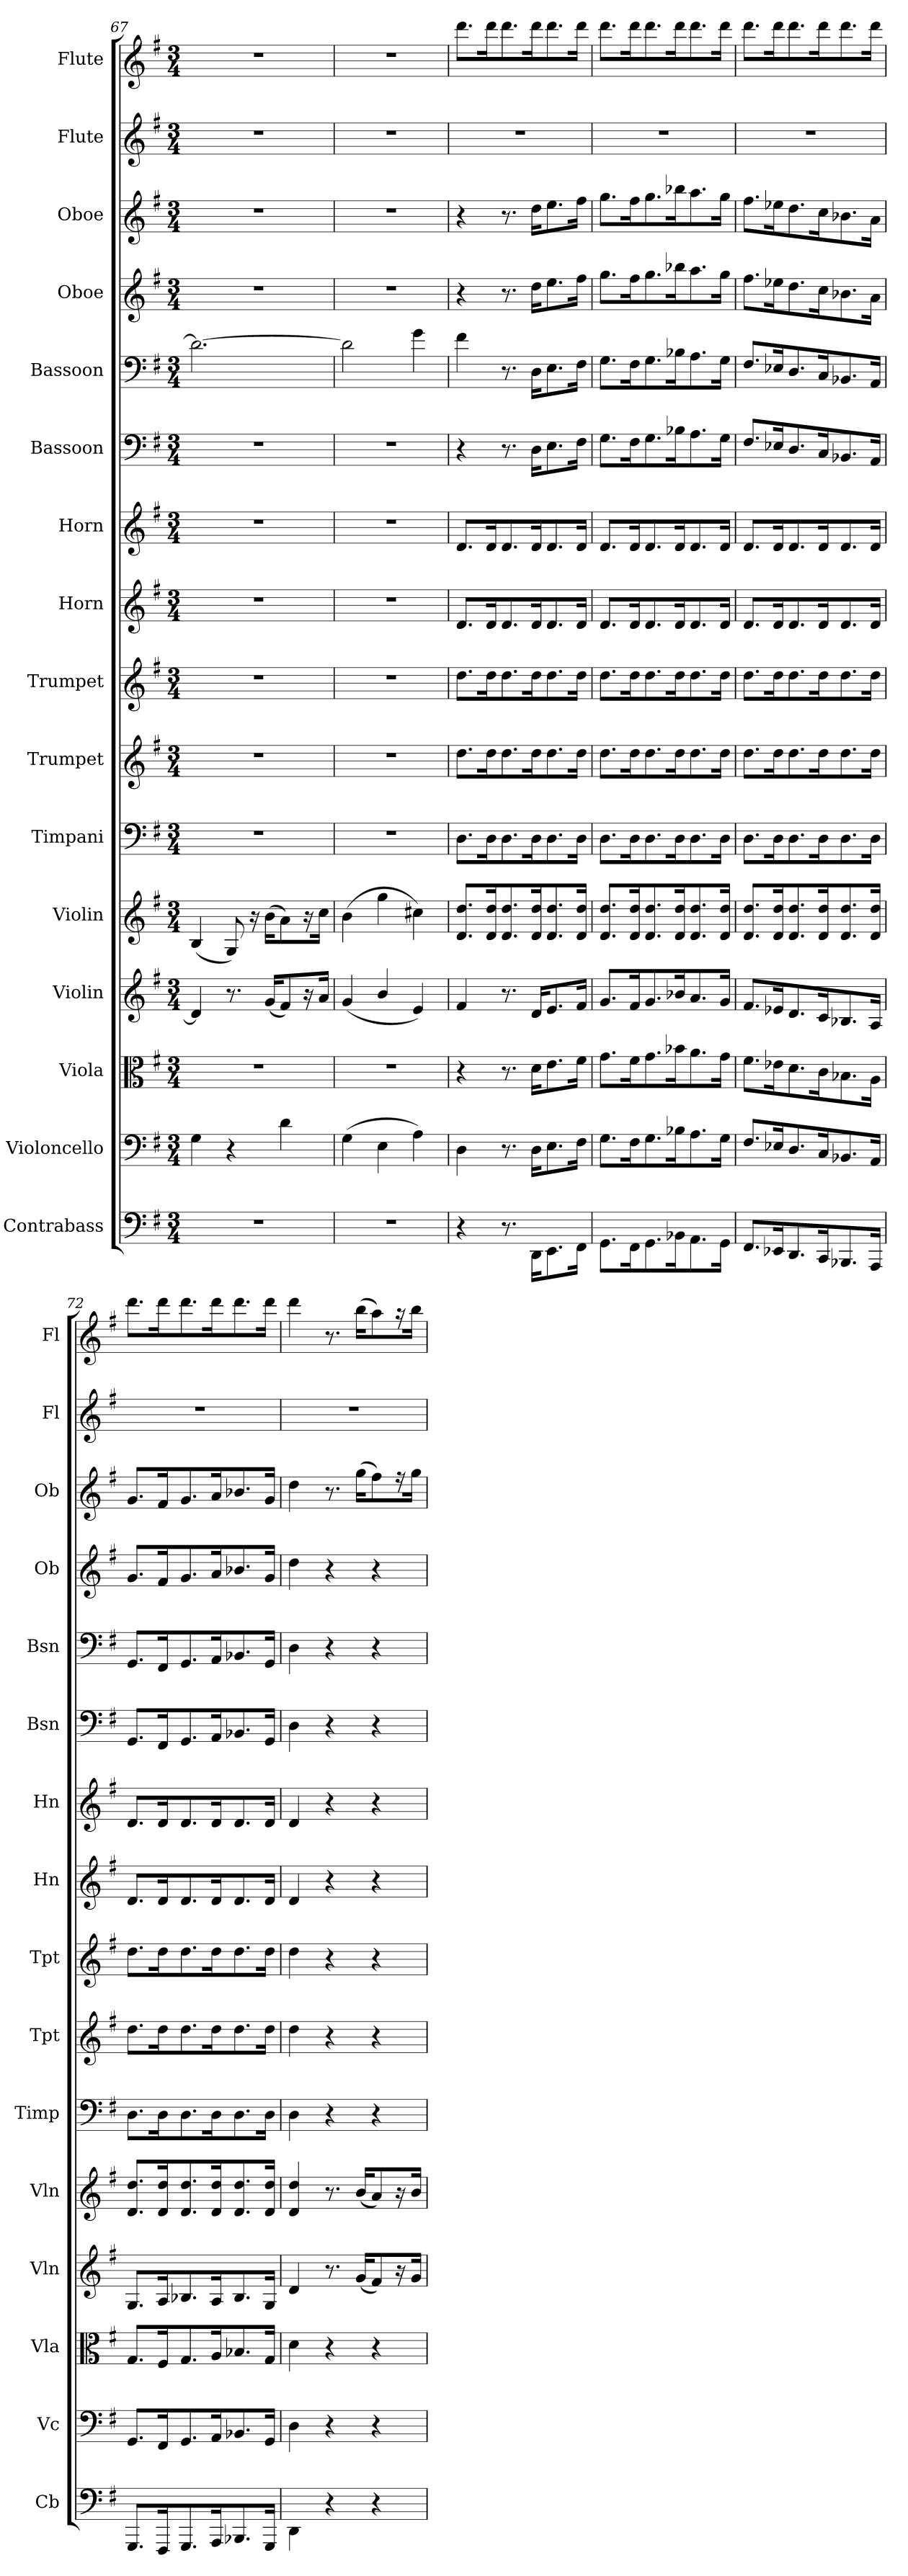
**kern	**kern	**kern	**kern	**kern	**kern	**kern	**kern	**kern	**kern	**kern	**kern	**kern	**kern	**kern	**kern
*part16	*part15	*part14	*part13	*part12	*part11	*part10	*part9	*part8	*part7	*part6	*part5	*part4	*part3	*part2	*part1
*staff16	*staff15	*staff14	*staff13	*staff12	*staff11	*staff10	*staff9	*staff8	*staff7	*staff6	*staff5	*staff4	*staff3	*staff2	*staff1
*I"Contrabass	*I"Violoncello	*I"Viola	*I"Violin	*I"Violin	*I"Timpani	*I"Trumpet	*I"Trumpet	*I"Horn	*I"Horn	*I"Bassoon	*I"Bassoon	*I"Oboe	*I"Oboe	*I"Flute	*I"Flute
*I'Cb	*I'Vc	*I'Vla	*I'Vln	*I'Vln	*I'Timp	*I'Tpt	*I'Tpt	*I'Hn	*I'Hn	*I'Bsn	*I'Bsn	*I'Ob	*I'Ob	*I'Fl	*I'Fl
*clefF4	*clefF4	*clefC3	*clefG2	*clefG2	*clefF4	*clefG2	*clefG2	*clefG2	*clefG2	*clefF4	*clefF4	*clefG2	*clefG2	*clefG2	*clefG2
*k[f#]	*k[f#]	*k[f#]	*k[f#]	*k[f#]	*k[f#]	*k[f#]	*k[f#]	*k[f#]	*k[f#]	*k[f#]	*k[f#]	*k[f#]	*k[f#]	*k[f#]	*k[f#]
*M3/4	*M3/4	*M3/4	*M3/4	*M3/4	*M3/4	*M3/4	*M3/4	*M3/4	*M3/4	*M3/4	*M3/4	*M3/4	*M3/4	*M3/4	*M3/4
=67	=67	=67	=67	=67	=67	=67	=67	=67	=67	=67	=67	=67	=67	=67	=67
2.r	4G\	2.r	4d/]	(4B/	2.r	2.r	2.r	2.r	2.r	2.r	2.d\_	2.r	2.r	2.r	2.r
.	4r	.	8.r	8G/)	.	.	.	.	.	.	.	.	.	.	.
.	.	.	.	16r	.	.	.	.	.	.	.	.	.	.	.
.	.	.	(16g/KL	(16b\KL	.	.	.	.	.	.	.	.	.	.	.
.	4d\	.	8f#/)	8a\)	.	.	.	.	.	.	.	.	.	.	.
.	.	.	16r	16r	.	.	.	.	.	.	.	.	.	.	.
.	.	.	16a/Jk	16cc\Jk	.	.	.	.	.	.	.	.	.	.	.
=68	=68	=68	=68	=68	=68	=68	=68	=68	=68	=68	=68	=68	=68	=68	=68
2.r	(4G\	2.r	(4g/	(4b\	2.r	2.r	2.r	2.r	2.r	2.r	2d\]	2.r	2.r	2.r	2.r
.	4E\	.	4b/	4gg\	.	.	.	.	.	.	.	.	.	.	.
.	4A\)	.	4e/)	4cc#X\)	.	.	.	.	.	.	4g\	.	.	.	.
=69	=69	=69	=69	=69	=69	=69	=69	=69	=69	=69	=69	=69	=69	=69	=69
4r	4D\	4r	4f#/	8.d/ 8.dd/L	8.D\L	8.dd\L	8.dd\L	8.d/L	8.d/L	4r	4f#\	4r	4r	2.r	8.ddd\L
.	.	.	.	16d/ 16dd/K	16D\K	16dd\K	16dd\K	16d/K	16d/K	.	.	.	.	.	16ddd\K
8.r	8.r	8.r	8.r	8.d/ 8.dd/	8.D\	8.dd\	8.dd\	8.d/	8.d/	8.r	8.r	8.r	8.r	.	8.ddd\
16DD\KL	16D\KL	16d\KL	16d/KL	16d/ 16dd/K	16D\K	16dd\K	16dd\K	16d/K	16d/K	16D\KL	16D\KL	16dd\KL	16dd\KL	.	16ddd\K
8.EE\	8.E\	8.e\	8.e/	8.d/ 8.dd/	8.D\	8.dd\	8.dd\	8.d/	8.d/	8.E\	8.E\	8.ee\	8.ee\	.	8.ddd\
16FF#\Jk	16F#\Jk	16f#\Jk	16f#/Jk	16d/ 16dd/Jk	16D\Jk	16dd\Jk	16dd\Jk	16d/Jk	16d/Jk	16F#\Jk	16F#\Jk	16ff#\Jk	16ff#\Jk	.	16ddd\Jk
=70	=70	=70	=70	=70	=70	=70	=70	=70	=70	=70	=70	=70	=70	=70	=70
8.GG\L	8.G\L	8.g\L	8.g/L	8.d/ 8.dd/L	8.D\L	8.dd\L	8.dd\L	8.d/L	8.d/L	8.G\L	8.G\L	8.gg\L	8.gg\L	2.r	8.ddd\L
16FF#\K	16F#\K	16f#\K	16f#/K	16d/ 16dd/K	16D\K	16dd\K	16dd\K	16d/K	16d/K	16F#\K	16F#\K	16ff#\K	16ff#\K	.	16ddd\K
8.GG\	8.G\	8.g\	8.g/	8.d/ 8.dd/	8.D\	8.dd\	8.dd\	8.d/	8.d/	8.G\	8.G\	8.gg\	8.gg\	.	8.ddd\
16BB-X\K	16B-X\K	16b-X\K	16b-X/K	16d/ 16dd/K	16D\K	16dd\K	16dd\K	16d/K	16d/K	16B-X\K	16B-X\K	16bb-X\K	16bb-X\K	.	16ddd\K
8.AA\	8.A\	8.a\	8.a/	8.d/ 8.dd/	8.D\	8.dd\	8.dd\	8.d/	8.d/	8.A\	8.A\	8.aa\	8.aa\	.	8.ddd\
16GG\Jk	16G\Jk	16g\Jk	16g/Jk	16d/ 16dd/Jk	16D\Jk	16dd\Jk	16dd\Jk	16d/Jk	16d/Jk	16G\Jk	16G\Jk	16gg\Jk	16gg\Jk	.	16ddd\Jk
=71	=71	=71	=71	=71	=71	=71	=71	=71	=71	=71	=71	=71	=71	=71	=71
8.FF#/L	8.F#/L	8.f#\L	8.f#/L	8.d/ 8.dd/L	8.D\L	8.dd\L	8.dd\L	8.d/L	8.d/L	8.F#/L	8.F#/L	8.ff#\L	8.ff#\L	2.r	8.ddd\L
16EE-X/K	16E-X/K	16e-X\K	16e-X/K	16d/ 16dd/K	16D\K	16dd\K	16dd\K	16d/K	16d/K	16E-X/K	16E-X/K	16ee-X\K	16ee-X\K	.	16ddd\K
8.DD/	8.D/	8.d\	8.d/	8.d/ 8.dd/	8.D\	8.dd\	8.dd\	8.d/	8.d/	8.D/	8.D/	8.dd\	8.dd\	.	8.ddd\
16CC/K	16C/K	16c\K	16c/K	16d/ 16dd/K	16D\K	16dd\K	16dd\K	16d/K	16d/K	16C/K	16C/K	16cc\K	16cc\K	.	16ddd\K
8.BBB-X/	8.BB-X/	8.B-X\	8.B-X/	8.d/ 8.dd/	8.D\	8.dd\	8.dd\	8.d/	8.d/	8.BB-X/	8.BB-X/	8.b-X\	8.b-X\	.	8.ddd\
16AAA/Jk	16AA/Jk	16A\Jk	16A/Jk	16d/ 16dd/Jk	16D\Jk	16dd\Jk	16dd\Jk	16d/Jk	16d/Jk	16AA/Jk	16AA/Jk	16a\Jk	16a\Jk	.	16ddd\Jk
=72	=72	=72	=72	=72	=72	=72	=72	=72	=72	=72	=72	=72	=72	=72	=72
8.GGG/L	8.GG/L	8.G/L	8.G/L	8.d/ 8.dd/L	8.D\L	8.dd\L	8.dd\L	8.d/L	8.d/L	8.GG/L	8.GG/L	8.g/L	8.g/L	2.r	8.ddd\L
16FFF#/K	16FF#/K	16F#/K	16A/K	16d/ 16dd/K	16D\K	16dd\K	16dd\K	16d/K	16d/K	16FF#/K	16FF#/K	16f#/K	16f#/K	.	16ddd\K
8.GGG/	8.GG/	8.G/	8.B-X/	8.d/ 8.dd/	8.D\	8.dd\	8.dd\	8.d/	8.d/	8.GG/	8.GG/	8.g/	8.g/	.	8.ddd\
16AAA/K	16AA/K	16A/K	16A/K	16d/ 16dd/K	16D\K	16dd\K	16dd\K	16d/K	16d/K	16AA/K	16AA/K	16a/K	16a/K	.	16ddd\K
8.BBB-X/	8.BB-X/	8.B-X/	8.B-/	8.d/ 8.dd/	8.D\	8.dd\	8.dd\	8.d/	8.d/	8.BB-X/	8.BB-X/	8.b-X/	8.b-X/	.	8.ddd\
16GGG/Jk	16GG/Jk	16G/Jk	16G/Jk	16d/ 16dd/Jk	16D\Jk	16dd\Jk	16dd\Jk	16d/Jk	16d/Jk	16GG/Jk	16GG/Jk	16g/Jk	16g/Jk	.	16ddd\Jk
=73	=73	=73	=73	=73	=73	=73	=73	=73	=73	=73	=73	=73	=73	=73	=73
4DD\	4D\	4d\	4d/	4d/ 4dd/	4D\	4dd\	4dd\	4d/	4d/	4D\	4D\	4dd\	4dd\	2.r	4ddd\
4r	4r	4r	8.r	8.r	4r	4r	4r	4r	4r	4r	4r	4r	8.r	.	8.r
.	.	.	(16g/KL	(16b/KL	.	.	.	.	.	.	.	.	(16gg\KL	.	(16bb\KL
4r	4r	4r	8f#/)	8a/)	4r	4r	4r	4r	4r	4r	4r	4r	8ff#\)	.	8aa\)
.	.	.	16r	16r	.	.	.	.	.	.	.	.	16r	.	16r
.	.	.	16g/Jk	16b/Jk	.	.	.	.	.	.	.	.	16gg\Jk	.	16bb\Jk
=	=	=	=	=	=	=	=	=	=	=	=	=	=	=	=
*-	*-	*-	*-	*-	*-	*-	*-	*-	*-	*-	*-	*-	*-	*-	*-
